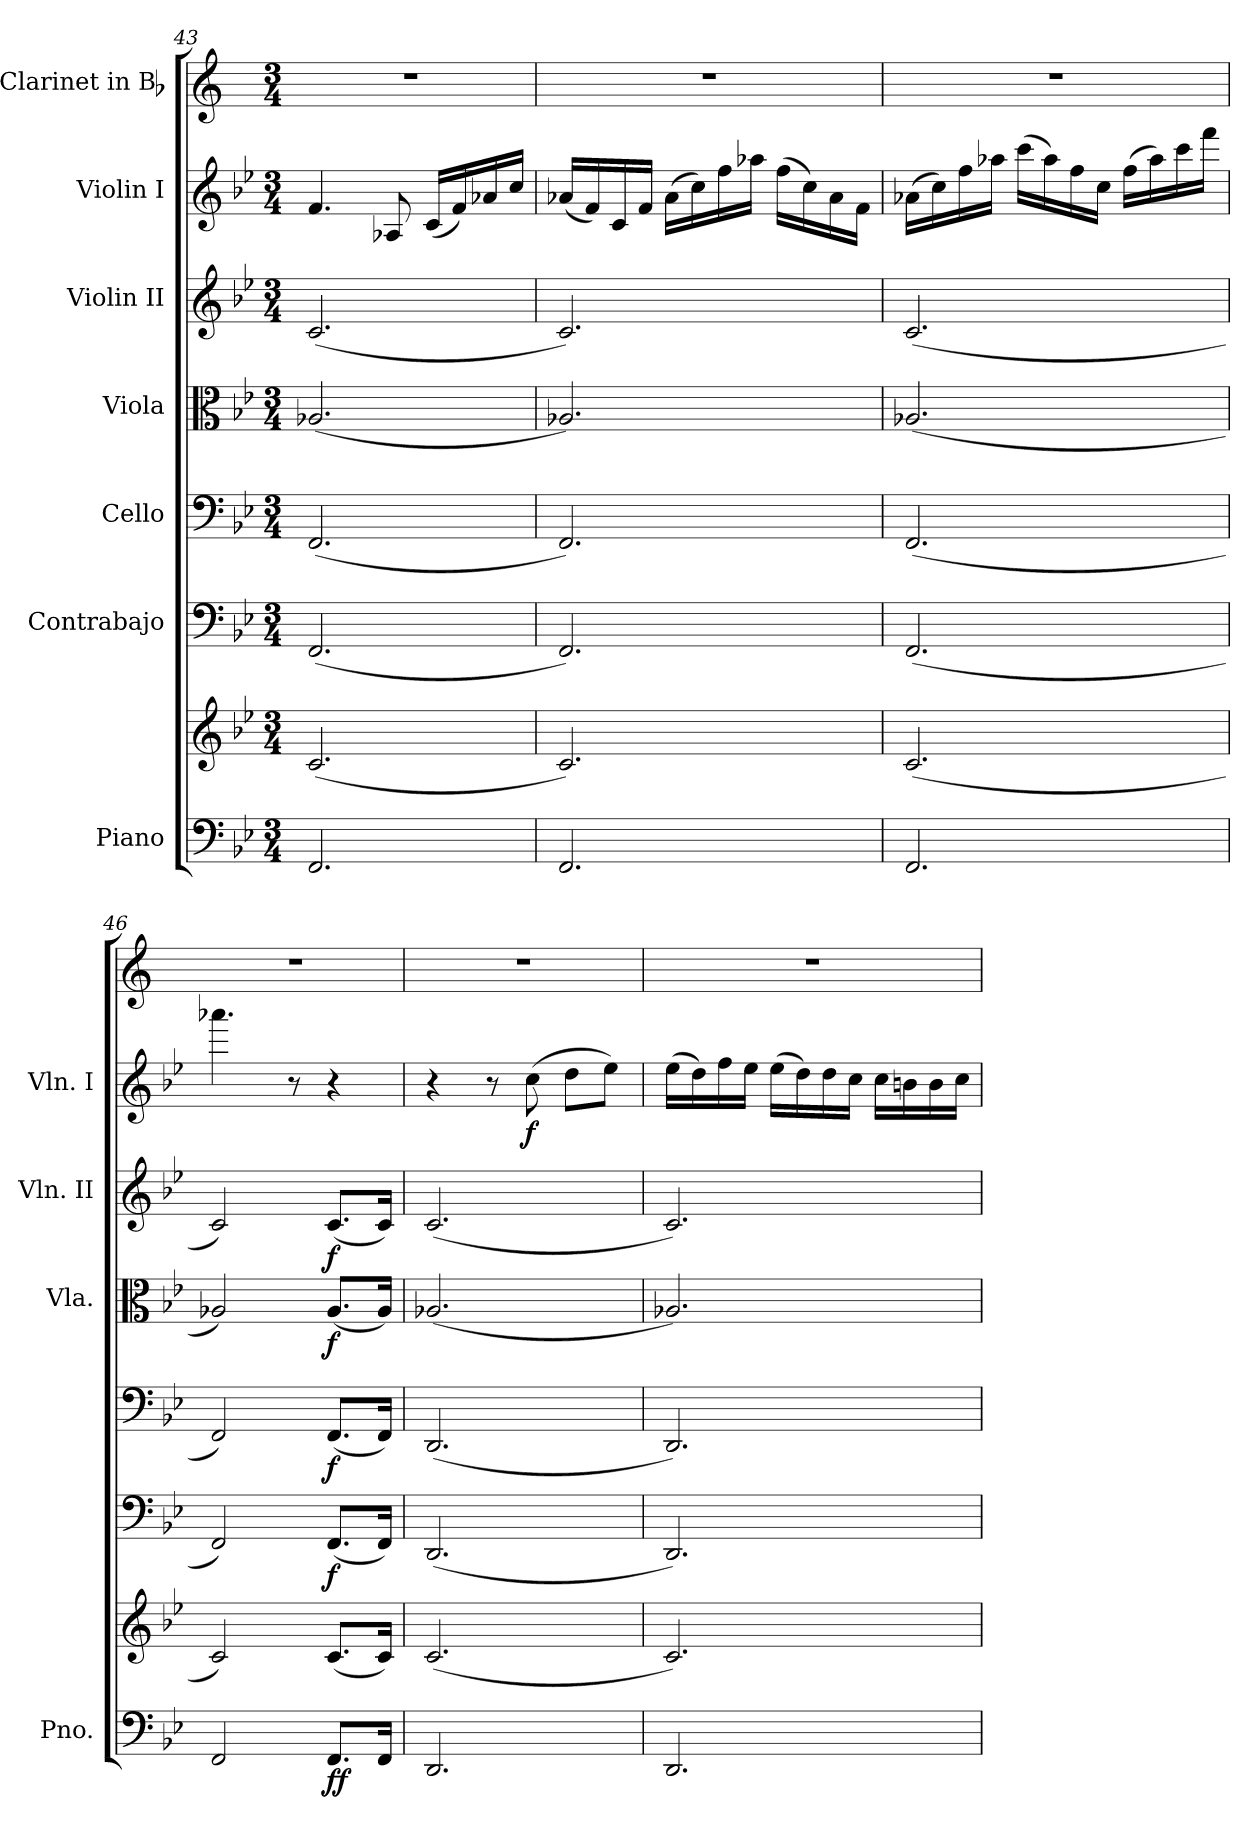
**kern	**kern	**dynam	**kern	**dynam	**kern	**dynam	**kern	**dynam	**kern	**dynam	**kern	**dynam	**kern
*part7	*part7	*part7	*part6	*part6	*part5	*part5	*part4	*part4	*part3	*part3	*part2	*part2	*part1
*staff8	*staff7	*staff7/8	*staff6	*staff6	*staff5	*staff5	*staff4	*staff4	*staff3	*staff3	*staff2	*staff2	*staff1
*I"Piano	*	*	*I"Contrabajo	*	*I"Cello	*	*I"Viola	*	*I"Violin II	*	*I"Violin I	*	*I"Clarinet in Bb
*I'Pno.	*	*	*	*	*	*	*I'Vla.	*	*I'Vln. II	*	*I'Vln. I	*	*
*clefF4	*clefG2	*	*clefF4	*	*clefF4	*	*clefC3	*	*clefG2	*	*clefG2	*	*clefG2
*	*	*	*ITrd7c12	*	*	*	*	*	*	*	*	*	*ITrd1c2
*k[b-e-]	*k[b-e-]	*	*k[b-e-]	*	*k[b-e-]	*	*k[b-e-]	*	*k[b-e-]	*	*k[b-e-]	*	*k[b-e-]
*M3/4	*M3/4	*	*M3/4	*	*M3/4	*	*M3/4	*	*M3/4	*	*M3/4	*	*M3/4
=43	=43	=43	=43	=43	=43	=43	=43	=43	=43	=43	=43	=43	=43
2.FF/	(2.c/	.	(2.FFF/	.	(2.FF/	.	(2.A-X/	.	(2.c/	.	4.f/	.	2.r
.	.	.	.	.	.	.	.	.	.	.	8A-X/	.	.
.	.	.	.	.	.	.	.	.	.	.	(16c/LL	.	.
.	.	.	.	.	.	.	.	.	.	.	16f/)	.	.
.	.	.	.	.	.	.	.	.	.	.	16a-X/	.	.
.	.	.	.	.	.	.	.	.	.	.	16cc/JJ	.	.
!!LO:PB:g=z
=44	=44	=44	=44	=44	=44	=44	=44	=44	=44	=44	=44	=44	=44
2.FF/	2.c/)	.	2.FFF/)	.	2.FF/)	.	2.A-X/)	.	2.c/)	.	(16a-X/LL	.	2.r
.	.	.	.	.	.	.	.	.	.	.	16f/)	.	.
.	.	.	.	.	.	.	.	.	.	.	16c/	.	.
.	.	.	.	.	.	.	.	.	.	.	16f/JJ	.	.
.	.	.	.	.	.	.	.	.	.	.	(>16a-\LL	.	.
.	.	.	.	.	.	.	.	.	.	.	16cc\)	.	.
.	.	.	.	.	.	.	.	.	.	.	16ff\	.	.
.	.	.	.	.	.	.	.	.	.	.	16aa-X\JJ	.	.
.	.	.	.	.	.	.	.	.	.	.	(>16ff\LL	.	.
.	.	.	.	.	.	.	.	.	.	.	16cc\)	.	.
.	.	.	.	.	.	.	.	.	.	.	16a-\	.	.
.	.	.	.	.	.	.	.	.	.	.	16f\JJ	.	.
=45	=45	=45	=45	=45	=45	=45	=45	=45	=45	=45	=45	=45	=45
2.FF/	(2.c/	.	(2.FFF/	.	(2.FF/	.	(2.A-X/	.	(2.c/	.	(>16a-X\LL	.	2.r
.	.	.	.	.	.	.	.	.	.	.	16cc\)	.	.
.	.	.	.	.	.	.	.	.	.	.	16ff\	.	.
.	.	.	.	.	.	.	.	.	.	.	16aa-X\JJ	.	.
.	.	.	.	.	.	.	.	.	.	.	(>16ccc\LL	.	.
.	.	.	.	.	.	.	.	.	.	.	16aa-\)	.	.
.	.	.	.	.	.	.	.	.	.	.	16ff\	.	.
.	.	.	.	.	.	.	.	.	.	.	16cc\JJ	.	.
.	.	.	.	.	.	.	.	.	.	.	(>16ff\LL	.	.
.	.	.	.	.	.	.	.	.	.	.	16aa-\)	.	.
.	.	.	.	.	.	.	.	.	.	.	16ccc\	.	.
.	.	.	.	.	.	.	.	.	.	.	16fff\JJ	.	.
=46	=46	=46	=46	=46	=46	=46	=46	=46	=46	=46	=46	=46	=46
2FF/	2c/)	.	2FFF/)	.	2FF/)	.	2A-X/)	.	2c/)	.	4.aaa-X\	.	2.r
.	.	.	.	.	.	.	.	.	.	.	8r	.	.
!	!	!LO:DY:b=2	!	!	!	!	!	!	!	!	!	!	!
!	!	!LO:DY:n=1:b	!	!LO:DY:b	!	!LO:DY:b	!	!LO:DY:b	!	!LO:DY:b	!	!	!
8.FF/L	(8.c/L	f f	(8.FFF/L	f	(8.FF/L	f	(8.A-/L	f	(8.c/L	f	4r	.	.
16FF/Jk	16c/Jk)	.	16FFF/Jk)	.	16FF/Jk)	.	16A-/Jk)	.	16c/Jk)	.	.	.	.
=47	=47	=47	=47	=47	=47	=47	=47	=47	=47	=47	=47	=47	=47
2.DD/	(2.c/	.	(2.DDD/	.	(2.DD/	.	(2.A-X/	.	(2.c/	.	4r	.	2.r
.	.	.	.	.	.	.	.	.	.	.	8r	.	.
!	!	!	!	!	!	!	!	!	!	!	!	!LO:DY:b	!
.	.	.	.	.	.	.	.	.	.	.	(>8cc\	f	.
.	.	.	.	.	.	.	.	.	.	.	8dd\L	.	.
.	.	.	.	.	.	.	.	.	.	.	8ee-\J)	.	.
=48	=48	=48	=48	=48	=48	=48	=48	=48	=48	=48	=48	=48	=48
2.DD/	2.c/)	.	2.DDD/)	.	2.DD/)	.	2.A-X/)	.	2.c/)	.	(>16ee-\LL	.	2.r
.	.	.	.	.	.	.	.	.	.	.	16dd\)	.	.
.	.	.	.	.	.	.	.	.	.	.	16ff\	.	.
.	.	.	.	.	.	.	.	.	.	.	16ee-\JJ	.	.
.	.	.	.	.	.	.	.	.	.	.	(>16ee-\LL	.	.
.	.	.	.	.	.	.	.	.	.	.	16dd\)	.	.
.	.	.	.	.	.	.	.	.	.	.	16dd\	.	.
.	.	.	.	.	.	.	.	.	.	.	16cc\JJ	.	.
.	.	.	.	.	.	.	.	.	.	.	16cc\LL	.	.
.	.	.	.	.	.	.	.	.	.	.	16bn\	.	.
.	.	.	.	.	.	.	.	.	.	.	16b\	.	.
.	.	.	.	.	.	.	.	.	.	.	16cc\JJ	.	.
=	=	=	=	=	=	=	=	=	=	=	=	=	=
*-	*-	*-	*-	*-	*-	*-	*-	*-	*-	*-	*-	*-	*-
